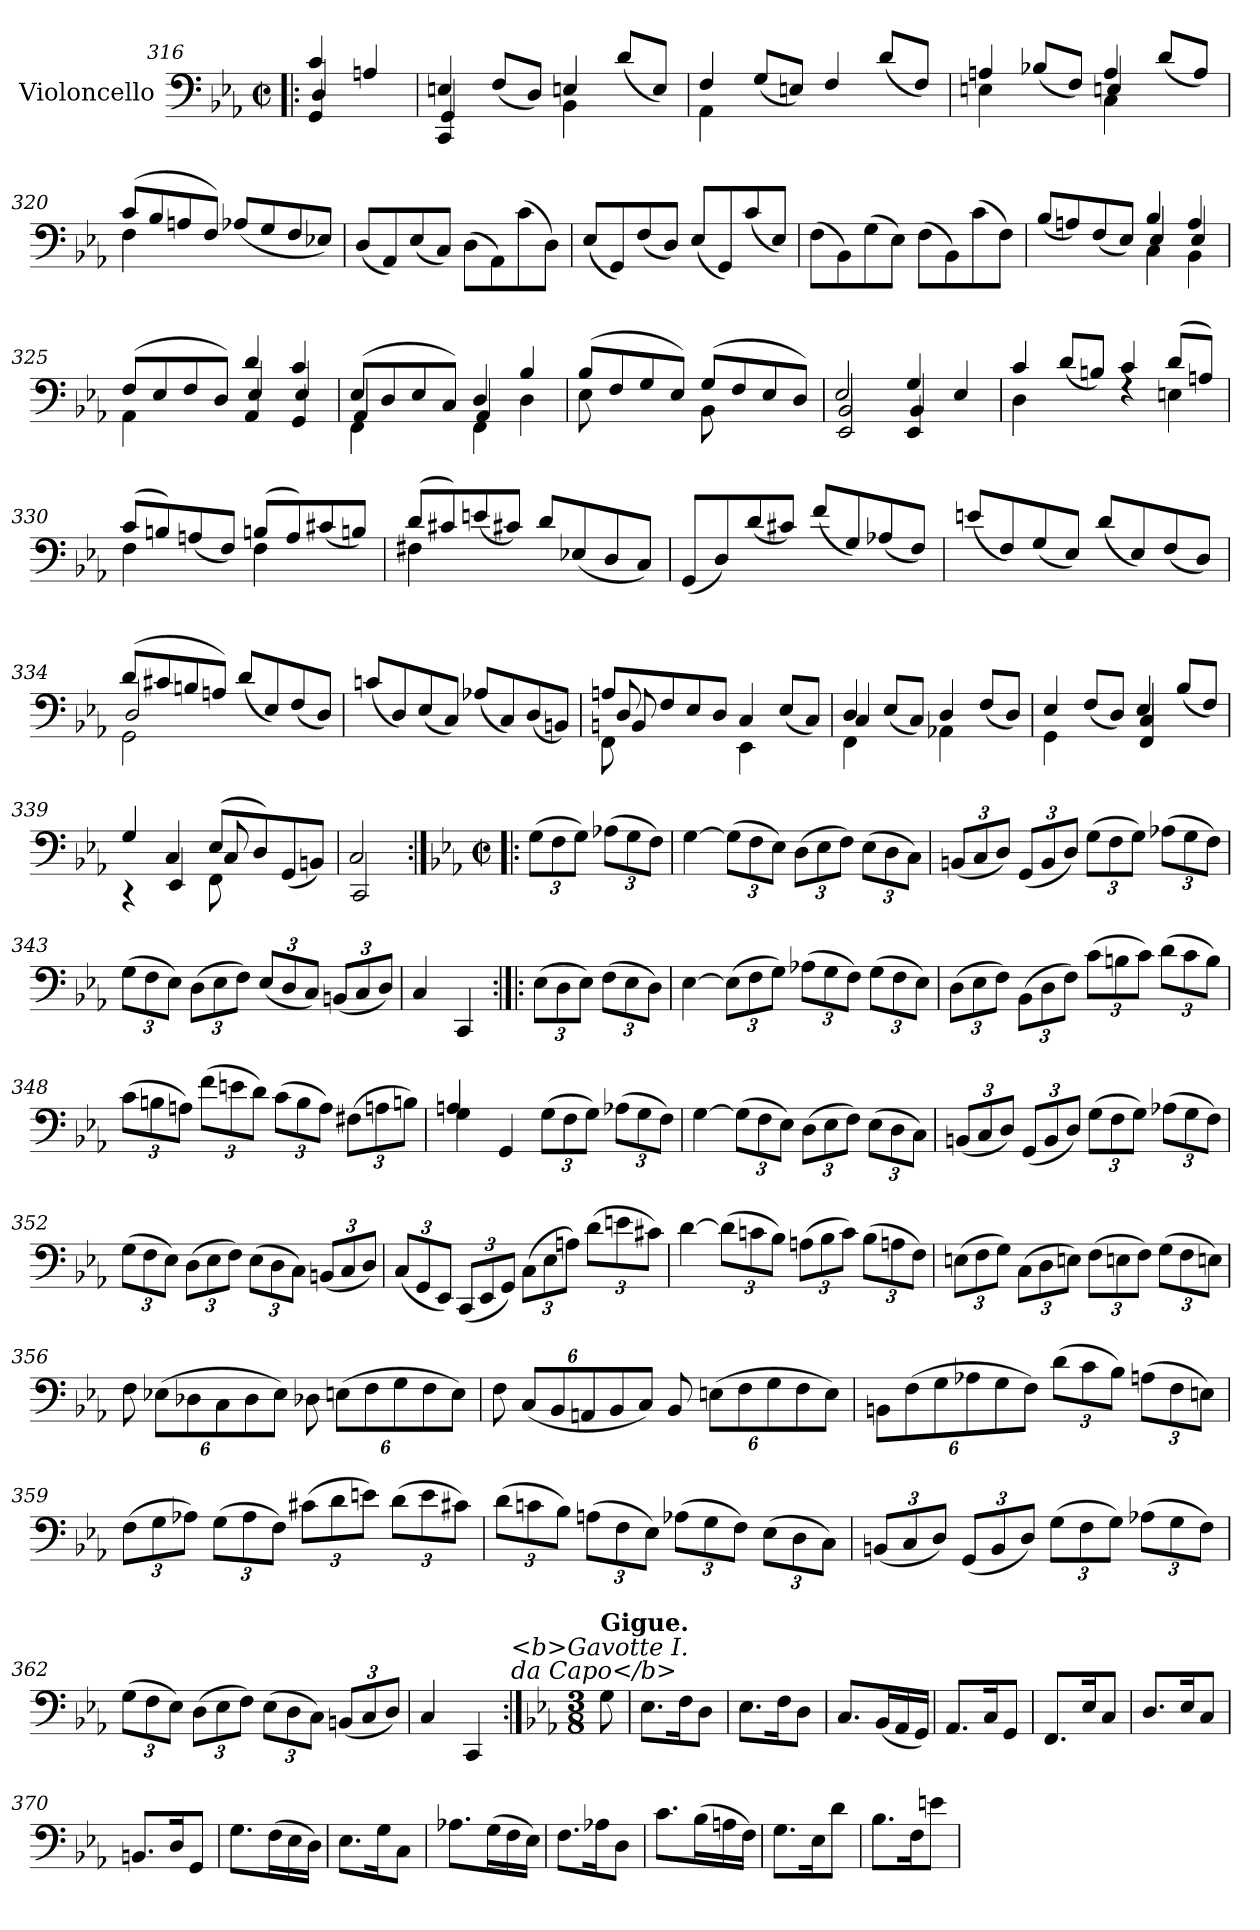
**kern
*part1
*staff1
*I"Violoncello
*I'Vc.
!!LO:LB:g=z
*clefF4
*k[b-e-a-]
*M2/2
*met(c|)
=316!|:
*^
*	*^
4c/	4GG/	4D/
4An/	4ryy	4ryy
=317	=317	=317
4En/	4CC/	4GG/
(8F/L	4ryy	2.ryy
8D/J)	.	.
4En/	4BB-\	.
(8d/L	4ryy	.
8E/J)	.	.
*	*v	*v
=318	=318
4F/	4AA-\
(8G/L	2.ryy
8En/J)	.
4F/	.
(8d/L	.
8F/J)	.
=319	=319
*	*^
4An/	4En\	2ryy
(8B-X/L	4ryy	.
8F/J)	.	.
4A/	4C\	4En/
(8d/L	4ryy	4ryy
8A/J)	.	.
*	*v	*v
=320	=320
(8c/L	4F\
8B-/	.
8An/	2.ryy
8F/J)	.
(8A-X/L	.
8G/	.
8F/	.
8E-X/J)	.
*v	*v
=321
(8D/L
8AA-/)
(8E-/
8C/J)
(8D\L
8AA-\)
(8c\
8D\J)
=322
(8E-/L
8GG/)
(8F/
8D/J)
(8E-/L
8GG/)
(8c/
8E-/J)
!!LO:LB:g=z
=323
(8F\L
8BB-\)
(8G\
8E-\J)
(8F\L
8BB-\)
(8c\
8F\J)
=324
*^
*	*^
(8B-/L	2ryy	2ryy
8An/)	.	.
(8F/	.	.
8E-/J)	.	.
4B-/	4C\	4E-/
4A/	4BB-\	4E-/
=325	=325	=325
(8F/L	4AA-\	2ryy
8E-/	.	.
8F/	4ryy	.
8D/J)	.	.
4d/	4AA-/	4E-/
4c/	4GG/	4E-/
=326	=326	=326
(8E-/L	4FF\	4AA-/
8D/	.	.
8E-/	4ryy	4ryy
8C/J)	.	.
4D/	4FF\	4AA-/
4B-/	4D\	4ryy
*	*v	*v
=327	=327
(8B-/L	8E-\
8F/	4.ryy
8G/	.
8E-/J)	.
(8G/L	8BB-\
8F/	4.ryy
8E-/	.
8D/J)	.
=328	=328
*	*^
2E-/	2EE-/	2BB-/
4G/	4EE-/	4BB-/
4E-/	4ryy	4ryy
*	*v	*v
=329	=329
4c/	4D\
(8d/L	4ryy
8Bn/J)	.
4c/	4rF
(8d/L	4En\
8An/J)	.
!!LO:LB:g=z	!!
=330	=330
(8c/L	4F\
8Bn/)	.
(8An/	4ryy
8F/J)	.
(8Bn/L	4F\
8A/)	.
(8c#X/	4ryy
8Bn/J)	.
=331	=331
(8d/L	4F#X\
8c#X/)	.
(8en/	2.ryy
8c#X/J)	.
8d/L	.
(8E-X/	.
8D/	.
8C/J)	.
*v	*v
=332
(8GG/L
8D/)
(8d/
8c#X/J)
(8f/L
8G/)
(8A-X/
8F/J)
=333
(8en/L
8F/)
(8G/
8E-/J)
(8d/L
8E-/)
(8F/
8D/J)
=334
*^
*	*^
(8d/L	2GG\	2D/
8c#X/	.	.
8Bn/	.	.
8An/J)	.	.
(8d/L	2ryy	2ryy
8E-/)	.	.
(8F/	.	.
8D/J)	.	.
*v	*v	*v
!!LO:LB:g=z
=335
(8cn/L
8D/)
(8E-/
8C/J)
(8A-X/L
8C/)
(8D/
8BBn/J)
=336
*^
*	*^
*	*	*^
8An/L	8FF\	8D/	8BBn/
8F/	4.ryy	2..ryy	2..ryy
8E-/	.	.	.
8D/J	.	.	.
4C/	4EE-\	.	.
(8E-/L	4ryy	.	.
8C/J)	.	.	.
*	*	*v	*v
=337	=337	=337
4D/	4FF\	4C/
(8E-/L	4ryy	2.ryy
8C/J)	.	.
4D/	4AA-X\	.
(8F/L	4ryy	.
8D/J)	.	.
=338	=338	=338
4E-/	4GG\	2ryy
(8F/L	4ryy	.
8D/J)	.	.
4E-/	4FF/	4C/
(8B-/L	4ryy	4ryy
8F/J)	.	.
=339	=339	=339
4G/	4r	2ryy
4C/	4EE-/	.
(8E-/L	8FF\	8C/
8D/)	4.ryy	4.ryy
(8GG/	.	.
8BBn/J)	.	.
*	*v	*v
=340	=340
2C/	2CC/
*v	*v
!!LO:PB:g=z
=340X6:|!|:
*k[b-e-a-]
*M2/2
*met(c|)
*Xbrackettup
*^
!LO:TX:a:B:t=Gavotte II.	!
*v	*v
(12G\L
12F\
12G\J)
(12A-X\L
12G\
12F\J)
=341
[4G\
(12G\L]
12F\
12E-\J)
(12D\L
12E-\
12F\J)
(12E-\L
12D\
12C\J)
=342
(12BBn/L
12C/
12D/J)
(12GG/L
12BB/
12D/J)
(12G\L
12F\
12G\J)
(12A-X\L
12G\
12F\J)
=343
(12G\L
12F\
12E-\J)
(12D\L
12E-\
12F\J)
(12E-/L
12D/
12C/J)
(12BBn/L
12C/
12D/J)
!!LO:LB:g=z
=344
4C/
4CC/
=345:|!|:
(12E-\L
12D\
12E-\J)
(12F\L
12E-\
12D\J)
=346
[4E-\
(12E-\L]
12F\
12G\J)
(12A-X\L
12G\
12F\J)
(12G\L
12F\
12E-\J)
=347
(12D\L
12E-\
12F\J)
(12BB-\L
12D\
12F\J)
(12c\L
12Bn\
12c\J)
(12d\L
12c\
12B\J)
=348
(12c\L
12Bn\
12An\J)
(12f\L
12en\
12d\J)
(12c\L
12B\
12A\J)
(12F#X\L
12An\
12Bn\J)
!!LO:LB:g=z
=349
*^
4G\	4An/
4GG/	2.ryy
(>12G\L	.
12F\	.
12G\J)	.
(>12A-X\L	.
12G\	.
12F\J)	.
*v	*v
=350
[4G\
(12G\L]
12F\
12E-\J)
(12D\L
12E-\
12F\J)
(12E-\L
12D\
12C\J)
=351
(12BBn/L
12C/
12D/J)
(12GG/L
12BB/
12D/J)
(12G\L
12F\
12G\J)
(12A-X\L
12G\
12F\J)
=352
(12G\L
12F\
12E-\J)
(12D\L
12E-\
12F\J)
(12E-\L
12D\
12C\J)
(12BBn/L
12C/
12D/J)
!!LO:LB:g=z
=353
(12C/L
12GG/
12EE-/J)
(12CC/L
12EE-/
12GG/J)
(12C\L
12E-\
12An\J)
(12d\L
12en\
12c#X\J)
=354
[4d\
(12d\L]
12cn\
12B-\J)
(12An\L
12B-\
12c\J)
(12B-\L
12An\
12F\J)
=355
(12En\L
12F\
12G\J)
(12C\L
12D\
12En\J)
(12F\L
12En\
12F\J)
(12G\L
12F\
12En\J)
=356
12F\
(12E-X\L
12D-X\
12C\
12D-\
12E-\J)
12D-X\
(12En\L
12F\
12G\
12F\
12E\J)
!!LO:LB:g=z
=357
12F\
(12C/L
12BB-/
12AAn/
12BB-/
12C/J)
12BB-/
(12En\L
12F\
12G\
12F\
12E\J)
=358
12BBn\L
(12F\
12G\
12A-X\
12G\
12F\J)
(12d\L
12c\
12B-\J)
(12An\L
12F\
12En\J)
=359
(12F\L
12G\
12A-X\J)
(12G\L
12A-\
12F\J)
(12c#X\L
12d\
12en\J)
(12d\L
12e\
12c#X\J)
!!LO:LB:g=z
=360
(12d\L
12cn\
12B-\J)
(12An\L
12F\
12E-\J)
(12A-X\L
12G\
12F\J)
(12E-\L
12D\
12C\J)
=361
(12BBn/L
12C/
12D/J)
(12GG/L
12BB/
12D/J)
(12G\L
12F\
12G\J)
(12A-X\L
12G\
12F\J)
=362
(12G\L
12F\
12E-\J)
(12D\L
12E-\
12F\J)
(12E-\L
12D\
12C\J)
(12BBn/L
12C/
12D/J)
=363
4C/
4CC/
!LO:TX:a:t=<b><i>Gavotte I.\nda Capo</i></b>
!!LO:LB:g=z
=363X7:|!
*k[b-e-a-]
*M3/8
*MM108
!LO:TX:a:B:t=Gigue.
8G\
=364
8.E-\L
16F\K
8D\J
=365
8.E-\L
16F\K
8D\J
=366
8.C/L
(16BB-/L
16AA-/
16GG/JJ)
=367
8.AA-/L
16C/K
8GG/J
=368
8.FF/L
16E-/K
8C/J
=369
8.D/L
16E-/K
8C/J
=370
8.BBn/L
16D/K
8GG/J
=371
8.G\L
(16F\L
16E-\
16D\JJ)
=372
8.E-\L
16G\K
8C\J
=373
8.A-X\L
(16G\L
16F\
16E-\JJ)
=374
8.F\L
16A-X\K
8D\J
!!LO:LB:g=z
=375
8.c\L
(16B-\L
16An\
16F\JJ)
=376
8.G\L
16E-\K
8d\J
=377
8.B-\L
16F\K
8en\J
=
*-
